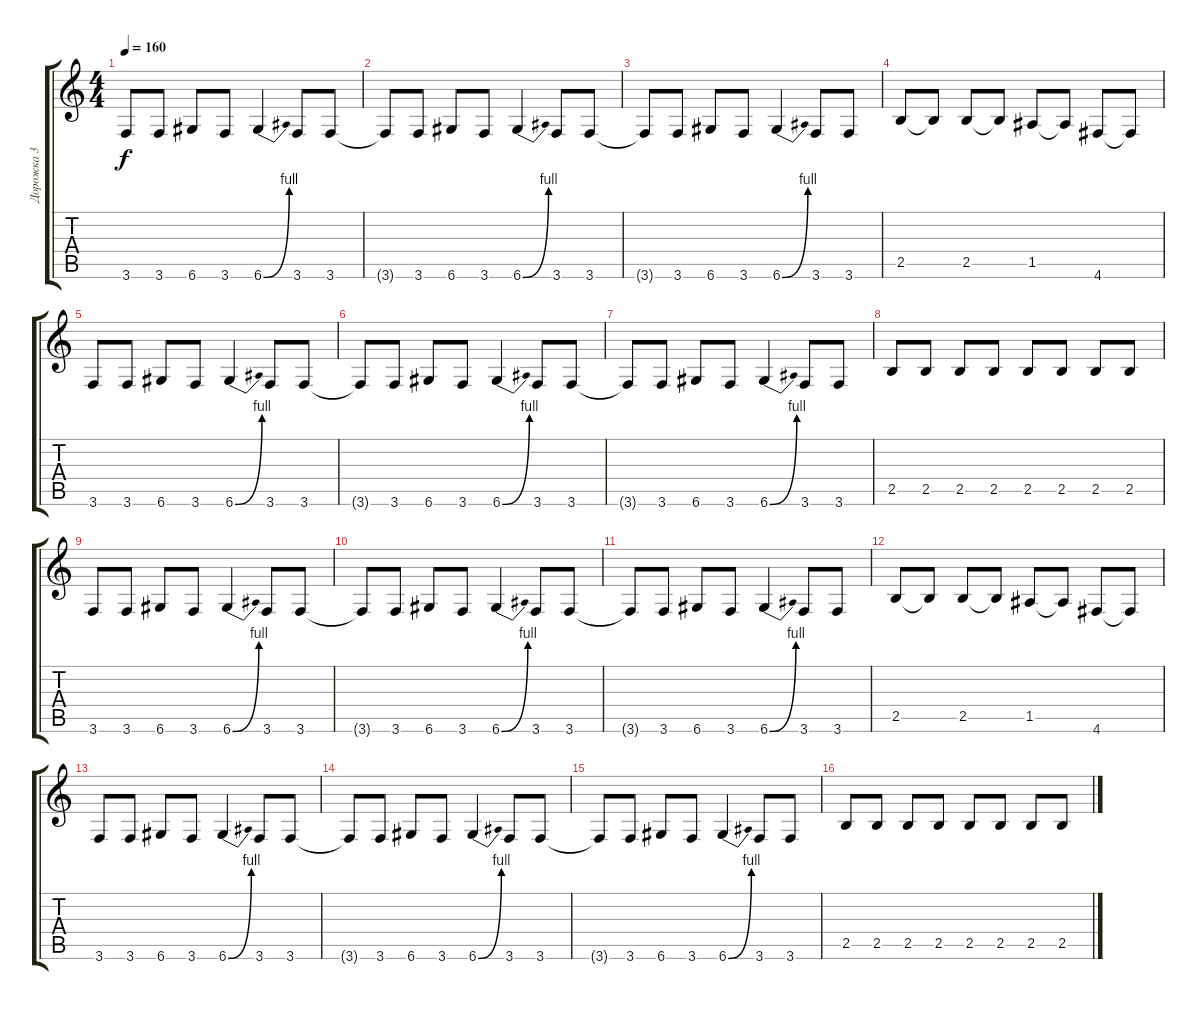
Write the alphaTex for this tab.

\track ("Дорожка 3" "Дорожка 3") {instrument electricbasspick}
\staff {score tabs}
\tuning (E4 B3 G3 D3 A2 D2) {hide}
\ts (4 4)
\tempo 160
\clef g2
\ks c
3.6.8{dy f} 3.6.8 6.6.8 3.6.8 6.6{be (bend 0 0 60 4)}.4 3.6.8 3.6.8 |
3.6{t}.8 3.6.8 6.6.8 3.6.8 6.6{be (bend 0 0 60 4)}.4 3.6.8 3.6.8 |
3.6{t}.8 3.6.8 6.6.8 3.6.8 6.6{be (bend 0 0 60 4)}.4 3.6.8 3.6.8 |
2.5.8 2.5{t}.8 2.5.8 2.5{t}.8 1.5.8 1.5{t}.8 4.6.8 4.6{t}.8 |
3.6.8 3.6.8 6.6.8 3.6.8 6.6{be (bend 0 0 60 4)}.4 3.6.8 3.6.8 |
3.6{t}.8 3.6.8 6.6.8 3.6.8 6.6{be (bend 0 0 60 4)}.4 3.6.8 3.6.8 |
3.6{t}.8 3.6.8 6.6.8 3.6.8 6.6{be (bend 0 0 60 4)}.4 3.6.8 3.6.8 |
2.5.8 2.5.8 2.5.8 2.5.8 2.5.8 2.5.8 2.5.8 2.5.8 |
3.6.8 3.6.8 6.6.8 3.6.8 6.6{be (bend 0 0 60 4)}.4 3.6.8 3.6.8 |
3.6{t}.8 3.6.8 6.6.8 3.6.8 6.6{be (bend 0 0 60 4)}.4 3.6.8 3.6.8 |
3.6{t}.8 3.6.8 6.6.8 3.6.8 6.6{be (bend 0 0 60 4)}.4 3.6.8 3.6.8 |
2.5.8 2.5{t}.8 2.5.8 2.5{t}.8 1.5.8 1.5{t}.8 4.6.8 4.6{t}.8 |
3.6.8 3.6.8 6.6.8 3.6.8 6.6{be (bend 0 0 60 4)}.4 3.6.8 3.6.8 |
3.6{t}.8 3.6.8 6.6.8 3.6.8 6.6{be (bend 0 0 60 4)}.4 3.6.8 3.6.8 |
3.6{t}.8 3.6.8 6.6.8 3.6.8 6.6{be (bend 0 0 60 4)}.4 3.6.8 3.6.8 |
2.5.8 2.5.8 2.5.8 2.5.8 2.5.8 2.5.8 2.5.8 2.5.8
